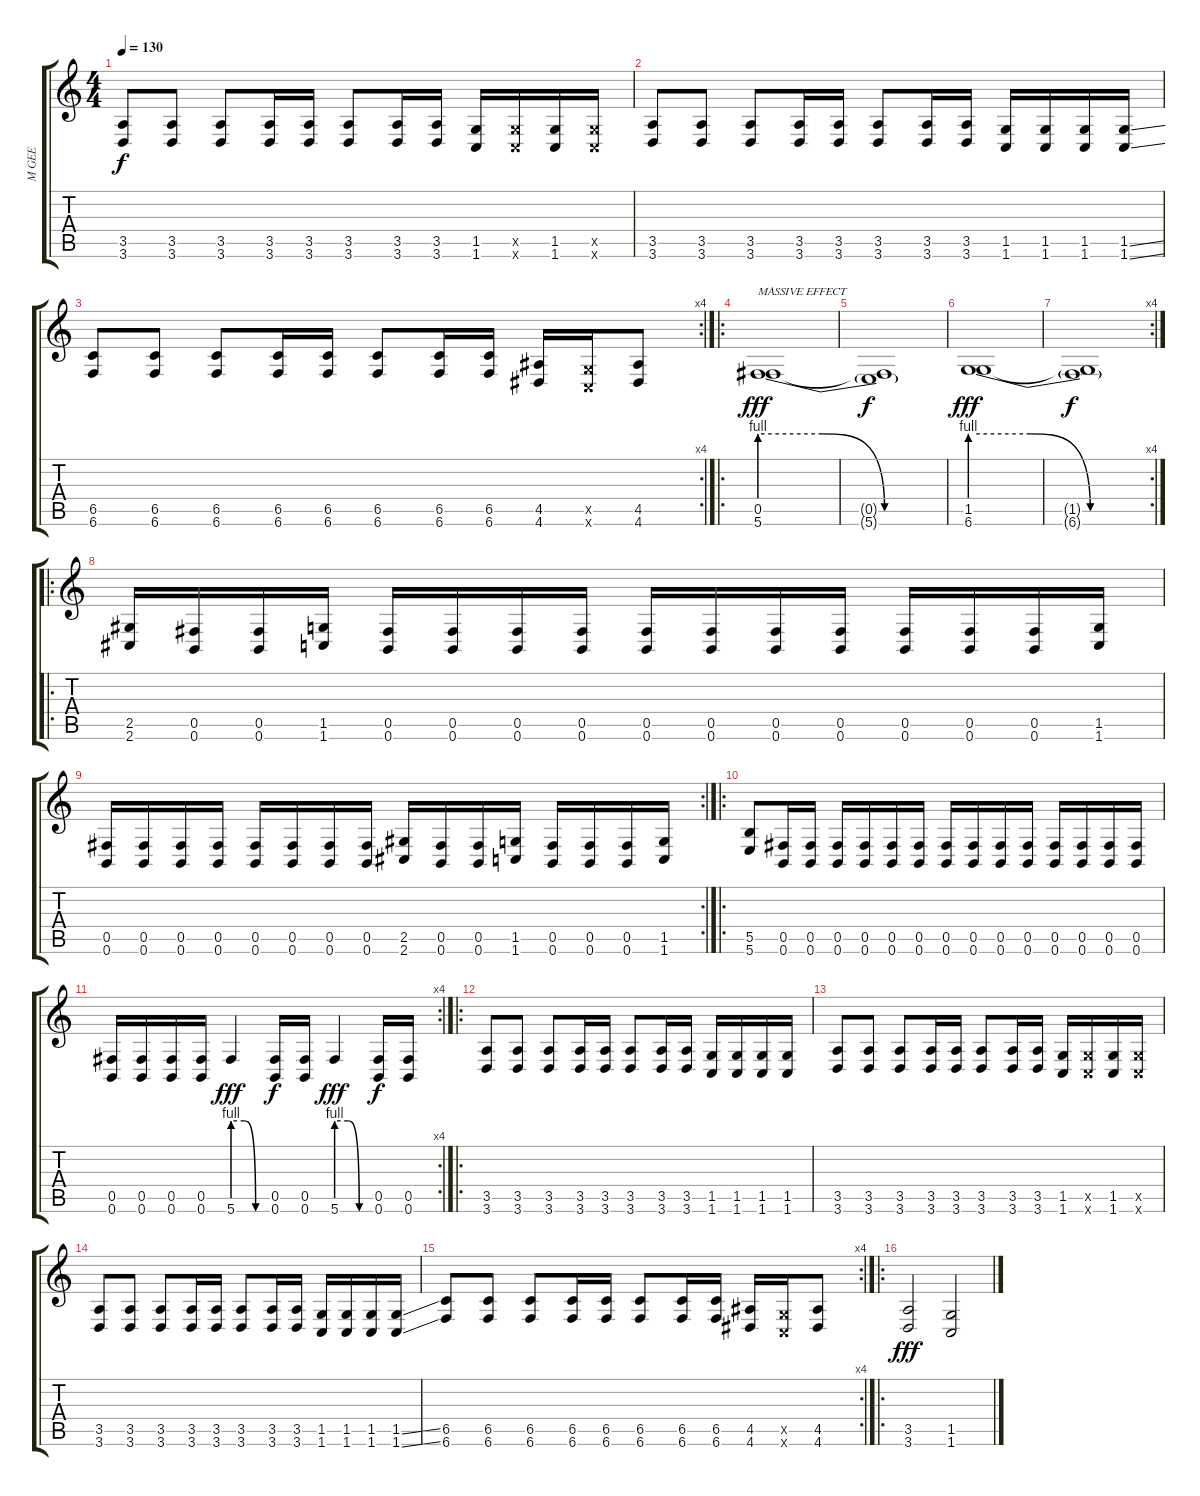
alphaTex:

\track ("M GEE" "M GEE") {instrument distortionguitar}
\staff {score tabs}
\tuning (Db4 Ab3 E3 B2 Gb2 B1) {hide}
\ts (4 4)
\tempo 130
\clef g2
\ks c
(3.5 3.6).8{dy f} (3.5 3.6).8 (3.5 3.6).8 (3.5 3.6).16 (3.5 3.6).16 (3.5 3.6).8 (3.5 3.6).16 (3.5 3.6).16 (1.5 1.6).16 (1.5{x} 1.6{x}).16 (1.5 1.6).16 (1.5{x} 1.6{x}).16 |
(3.5 3.6).8 (3.5 3.6).8 (3.5 3.6).8 (3.5 3.6).16 (3.5 3.6).16 (3.5 3.6).8 (3.5 3.6).16 (3.5 3.6).16 (1.5 1.6).16 (1.5 1.6).16 (1.5 1.6).16 (1.5{ss} 1.6{ss}).16 |
\rc 4
(6.5 6.6).8 (6.5 6.6).8 (6.5 6.6).8 (6.5 6.6).16 (6.5 6.6).16 (6.5 6.6).8 (6.5 6.6).16 (6.5 6.6).16 (4.5 4.6).16 (1.5{x} 1.6{x}).16 (4.5 4.6).8 |
\ro
(0.5 5.6{be (custom 0 4 20 4 40 0 60 0)}).1{txt "MASSIVE EFFECT" dy fff} |
(0.5{t} 5.6{t}).1{dy f} |
(1.5 6.6{be (custom 0 4 20 4 40 0 60 0)}).1{dy fff} |
\rc 4
(1.5{t} 6.6{t}).1{dy f} |
\ro
(2.5 2.6).16{volume 16 instrument distortionguitar} (0.5 0.6).16 (0.5 0.6).16 (1.5 1.6).16 (0.5 0.6).16 (0.5 0.6).16 (0.5 0.6).16 (0.5 0.6).16 (0.5 0.6).16 (0.5 0.6).16 (0.5 0.6).16 (0.5 0.6).16 (0.5 0.6).16 (0.5 0.6).16 (0.5 0.6).16 (1.5 1.6).16 |
\rc 2
(0.5 0.6).16 (0.5 0.6).16 (0.5 0.6).16 (0.5 0.6).16 (0.5 0.6).16 (0.5 0.6).16 (0.5 0.6).16 (0.5 0.6).16 (2.5 2.6).16 (0.5 0.6).16 (0.5 0.6).16 (1.5 1.6).16 (0.5 0.6).16 (0.5 0.6).16 (0.5 0.6).16 (1.5 1.6).16 |
\ro
(5.5 5.6).8 (0.5 0.6).16 (0.5 0.6).16 (0.5 0.6).16 (0.5 0.6).16 (0.5 0.6).16 (0.5 0.6).16 (0.5 0.6).16 (0.5 0.6).16 (0.5 0.6).16 (0.5 0.6).16 (0.5 0.6).16 (0.5 0.6).16 (0.5 0.6).16 (0.5 0.6).16 |
\rc 4
(0.5 0.6).16 (0.5 0.6).16 (0.5 0.6).16 (0.5 0.6).16 5.6{be (custom 0 4 20 4 40 0 60 0)}.4{dy fff} (0.5 0.6).16{dy f} (0.5 0.6).16 5.6{be (custom 0 4 20 4 40 0 60 0)}.4{dy fff} (0.5 0.6).16{dy f} (0.5 0.6).16 |
\ro
(3.5 3.6).8 (3.5 3.6).8 (3.5 3.6).8 (3.5 3.6).16 (3.5 3.6).16 (3.5 3.6).8 (3.5 3.6).16 (3.5 3.6).16 (1.5 1.6).16 (1.5 1.6).16 (1.5 1.6).16 (1.5 1.6).16 |
(3.5 3.6).8 (3.5 3.6).8 (3.5 3.6).8 (3.5 3.6).16 (3.5 3.6).16 (3.5 3.6).8 (3.5 3.6).16 (3.5 3.6).16 (1.5 1.6).16 (1.5{x} 1.6{x}).16 (1.5 1.6).16 (1.5{x} 1.6{x}).16 |
(3.5 3.6).8 (3.5 3.6).8 (3.5 3.6).8 (3.5 3.6).16 (3.5 3.6).16 (3.5 3.6).8 (3.5 3.6).16 (3.5 3.6).16 (1.5 1.6).16 (1.5 1.6).16 (1.5 1.6).16 (1.5{ss} 1.6{ss}).16 |
\rc 4
(6.5 6.6).8 (6.5 6.6).8 (6.5 6.6).8 (6.5 6.6).16 (6.5 6.6).16 (6.5 6.6).8 (6.5 6.6).16 (6.5 6.6).16 (4.5 4.6).16 (1.5{x} 1.6{x}).16 (4.5 4.6).8 |
\ro
(3.5 3.6).2{dy fff} (1.5 1.6).2
